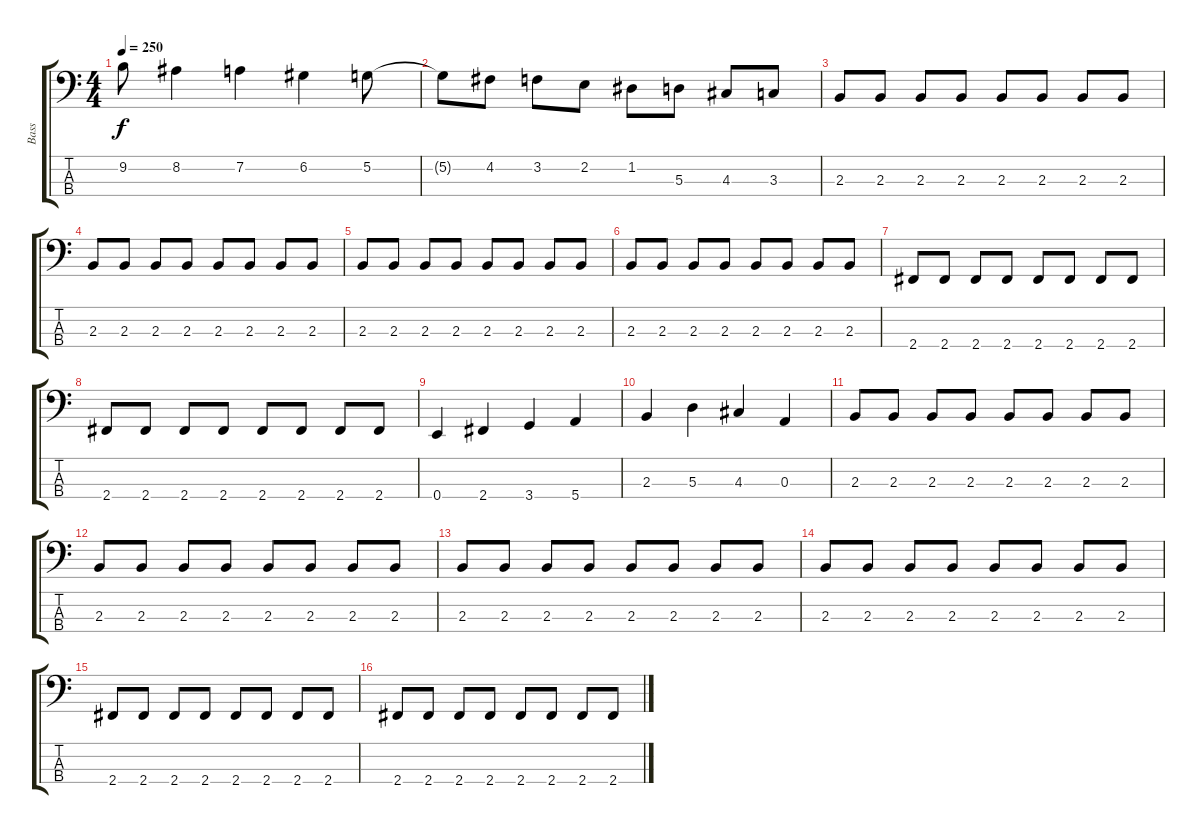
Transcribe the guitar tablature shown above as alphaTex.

\track ("Bass" "Bass") {instrument electricbassfinger}
\staff {score tabs}
\tuning (G2 D2 A1 E1) {hide}
\ts (4 4)
\tempo 250
\clef f4
\ks c
9.2.8{dy f} 8.2.4 7.2.4 6.2.4 5.2.8 |
5.2{t}.8 4.2.8 3.2.8 2.2.8 1.2.8 5.3.8 4.3.8 3.3.8 |
2.3.8 2.3.8 2.3.8 2.3.8 2.3.8 2.3.8 2.3.8 2.3.8 |
2.3.8 2.3.8 2.3.8 2.3.8 2.3.8 2.3.8 2.3.8 2.3.8 |
2.3.8 2.3.8 2.3.8 2.3.8 2.3.8 2.3.8 2.3.8 2.3.8 |
2.3.8 2.3.8 2.3.8 2.3.8 2.3.8 2.3.8 2.3.8 2.3.8 |
2.4.8 2.4.8 2.4.8 2.4.8 2.4.8 2.4.8 2.4.8 2.4.8 |
2.4.8 2.4.8 2.4.8 2.4.8 2.4.8 2.4.8 2.4.8 2.4.8 |
0.4.4 2.4.4 3.4.4 5.4.4 |
2.3.4 5.3.4 4.3.4 0.3.4 |
2.3.8 2.3.8 2.3.8 2.3.8 2.3.8 2.3.8 2.3.8 2.3.8 |
2.3.8 2.3.8 2.3.8 2.3.8 2.3.8 2.3.8 2.3.8 2.3.8 |
2.3.8 2.3.8 2.3.8 2.3.8 2.3.8 2.3.8 2.3.8 2.3.8 |
2.3.8 2.3.8 2.3.8 2.3.8 2.3.8 2.3.8 2.3.8 2.3.8 |
2.4.8 2.4.8 2.4.8 2.4.8 2.4.8 2.4.8 2.4.8 2.4.8 |
2.4.8 2.4.8 2.4.8 2.4.8 2.4.8 2.4.8 2.4.8 2.4.8
